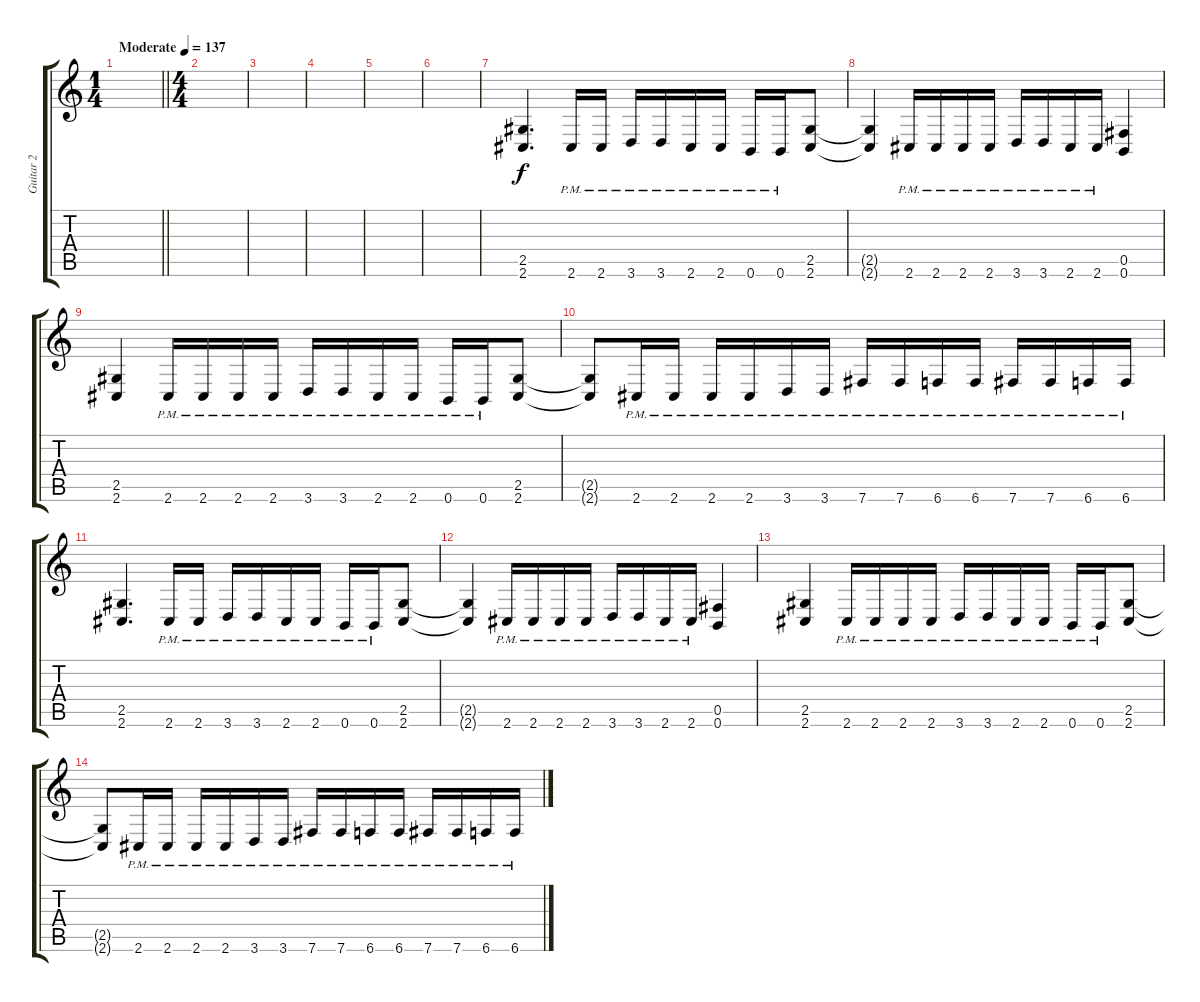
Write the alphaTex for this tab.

\track ("Guitar 2" "Guitar 2") {instrument distortionguitar}
\staff {score tabs}
\tuning (Db4 Ab3 E3 B2 Gb2 B1) {hide}
\ts (1 4)
\tempo (137 "Moderate")
\clef g2
\barLineRight lightlight
\ks c
|
\ts (4 4)
|
|
|
|
|
(2.5 2.6).4{d} 2.6{pm}.16 2.6{pm}.16 3.6{pm}.16 3.6{pm}.16 2.6{pm}.16 2.6{pm}.16 0.6{pm}.16 0.6{pm}.16 (2.5 2.6).8 |
(2.5{t} 2.6{t}).4 2.6{pm}.16 2.6{pm}.16 2.6{pm}.16 2.6{pm}.16 3.6{pm}.16 3.6{pm}.16 2.6{pm}.16 2.6{pm}.16 (0.5 0.6).4 |
(2.5 2.6).4 2.6{pm}.16 2.6{pm}.16 2.6{pm}.16 2.6{pm}.16 3.6{pm}.16 3.6{pm}.16 2.6{pm}.16 2.6{pm}.16 0.6{pm}.16 0.6{pm}.16 (2.5 2.6).8 |
(2.5{t} 2.6{t}).8 2.6{pm}.16 2.6{pm}.16 2.6{pm}.16 2.6{pm}.16 3.6{pm}.16 3.6{pm}.16 7.6{pm}.16 7.6{pm}.16 6.6{pm}.16 6.6{pm}.16 7.6{pm}.16 7.6{pm}.16 6.6{pm}.16 6.6{pm}.16 |
(2.5 2.6).4{d} 2.6{pm}.16 2.6{pm}.16 3.6{pm}.16 3.6{pm}.16 2.6{pm}.16 2.6{pm}.16 0.6{pm}.16 0.6{pm}.16 (2.5 2.6).8 |
(2.5{t} 2.6{t}).4 2.6{pm}.16 2.6{pm}.16 2.6{pm}.16 2.6{pm}.16 3.6{pm}.16 3.6{pm}.16 2.6{pm}.16 2.6{pm}.16 (0.5 0.6).4 |
(2.5 2.6).4 2.6{pm}.16 2.6{pm}.16 2.6{pm}.16 2.6{pm}.16 3.6{pm}.16 3.6{pm}.16 2.6{pm}.16 2.6{pm}.16 0.6{pm}.16 0.6{pm}.16 (2.5 2.6).8 |
(2.5{t} 2.6{t}).8 2.6{pm}.16 2.6{pm}.16 2.6{pm}.16 2.6{pm}.16 3.6{pm}.16 3.6{pm}.16 7.6{pm}.16 7.6{pm}.16 6.6{pm}.16 6.6{pm}.16 7.6{pm}.16 7.6{pm}.16 6.6{pm}.16 6.6{pm}.16
